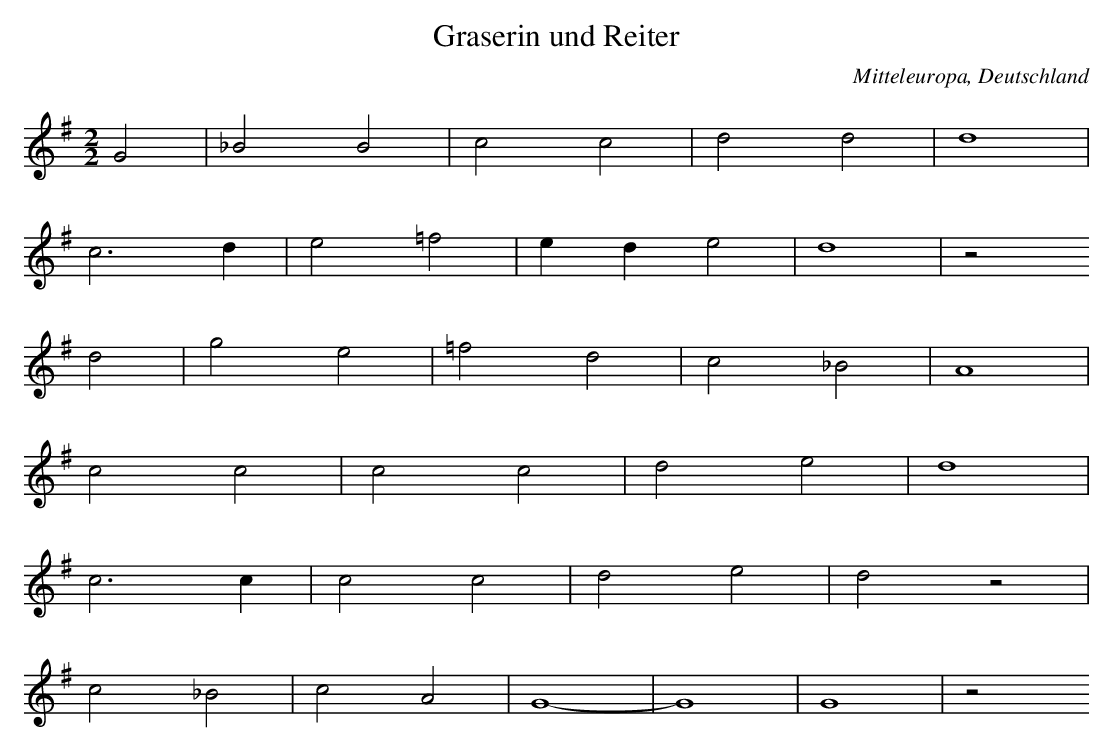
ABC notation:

X:1
T: Graserin und Reiter
O: Mitteleuropa, Deutschland
M: 2/2
L: 1/4
K: G
G2 | _B2B2 | c2c2 | d2d2 | d4 |
c3d | e2=f2 | ede2 | d4 | z2
d2 | g2e2 | =f2d2 | c2_B2 | A4 |
c2c2 | c2c2 | d2e2 | d4 |
c3c | c2c2 | d2e2 | d2z2 |
c2_B2 | c2A2 | G4- | G4 | G4 | z2
